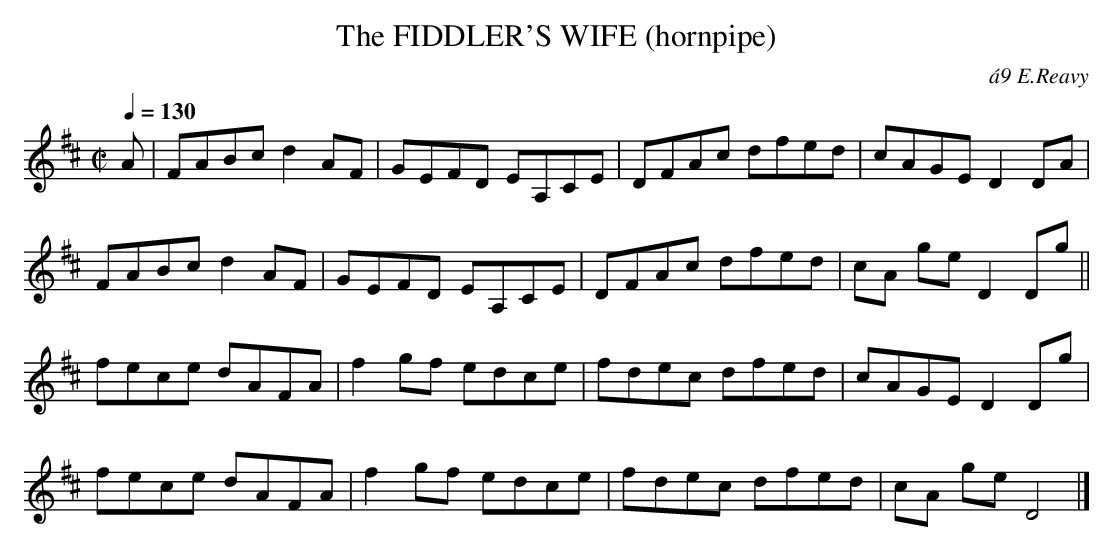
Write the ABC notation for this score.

X:1
T:FIDDLER'S WIFE (hornpipe), The
C:\'a9 E.Reavy
Y:"andantino"
Q:1/4=130
M:C|
L:1/8
K:D
A|FABc d2AF|GEFD EA,CE|DFAc dfed|cAGE D2 DA|
FABc d2AF|GEFD EA,CE|DFAc dfed|cA ge D2 Dg||
fece dAFA|f2 gf edce|fdec dfed|cAGE D2 Dg|
fece dAFA|f2 gf edce|fdec dfed|cA ge D4|]
